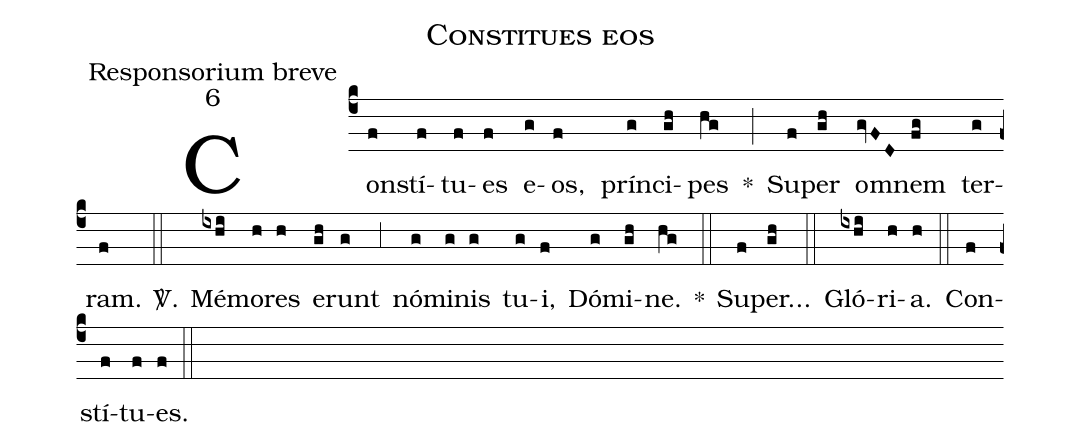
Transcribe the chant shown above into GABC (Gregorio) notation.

name:Constitues eos;
office-part:Responsorium breve;
mode:6;
%%
(c4) Con(f)stí(f)tu(f)es(f) e(g)os,(f) prín(g)ci(gh)pes(hg) *(;) Su(f)per(gh) o(gvFD)mnem(fg) ter(g)ram.(f) <sp>V/</sp>.(::) Mé(ixhi)mo(h)res(h) e(gh)runt(g) (;3) nó(g)mi(g)nis(g) tu(g)i,(f) Dó(g)mi(gh)ne.(hg) *(::) Su(f)per...(gh) (::) Gló(ixhi)ri(h)a.(h) (::) Con(f)stí(f)tu(f)es.(f) (::)
